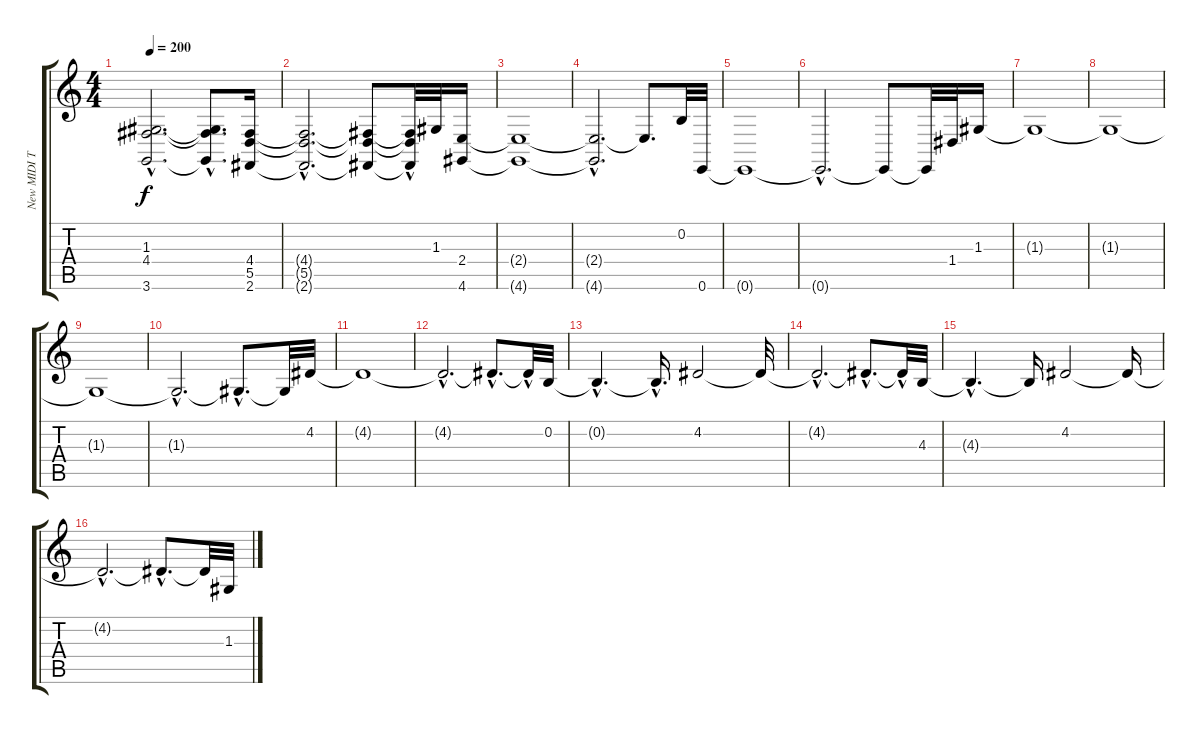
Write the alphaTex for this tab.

\track ("New MIDI Track" "New MIDI T") {instrument choiraahs}
\staff {score tabs}
\tuning (E4 B3 G3 D3 A2 E2) {hide}
\ts (4 4)
\tempo 200
\clef g2
\ks c
(1.3{hac t} 4.4{hac t} 3.6{hac t}).2{d dy f} (1.3{t} 4.4{hac t} 3.6{t}).8{d} (4.4 5.5 2.6).16 |
(4.4{hac t} 5.5{hac t} 2.6{hac t}).2{d} (4.4{t} 5.5{t} 2.6{t}).8 (4.4{hac t} 5.5{t} 2.6{t}).32 1.3.32 (2.4 4.6).16 |
(2.4{t} 4.6{t}).1 |
(2.4{hac t} 4.6{t}).2{d} 2.4{t}.8{d} 0.2.32 0.6.32 |
0.6{t}.1 |
0.6{hac t}.2{d} 0.6{t}.8 0.6{t}.32 1.4.32 1.3.16 |
1.3{t}.1 |
1.3{t}.1 |
1.3{t}.1 |
1.3{hac t}.2{d} 1.3{hac t}.8{d} 1.3{t}.32 4.2.32 |
4.2{t}.1 |
4.2{hac t}.2{d} 4.2{hac t}.8{d} 4.2{hac t}.32 0.2.32 |
0.2{hac t}.4{d} 0.2{hac t}.16{d} 4.2.2 4.2{t}.32 |
4.2{hac t}.2{d} 4.2{hac t}.8{d} 4.2{hac t}.32 4.3.32 |
4.3{hac t}.4{d} 4.3{t}.16 4.2.2 4.2{t}.16 |
4.2{hac t}.2{d} 4.2{hac t}.8{d} 4.2{t}.32 1.3.32
